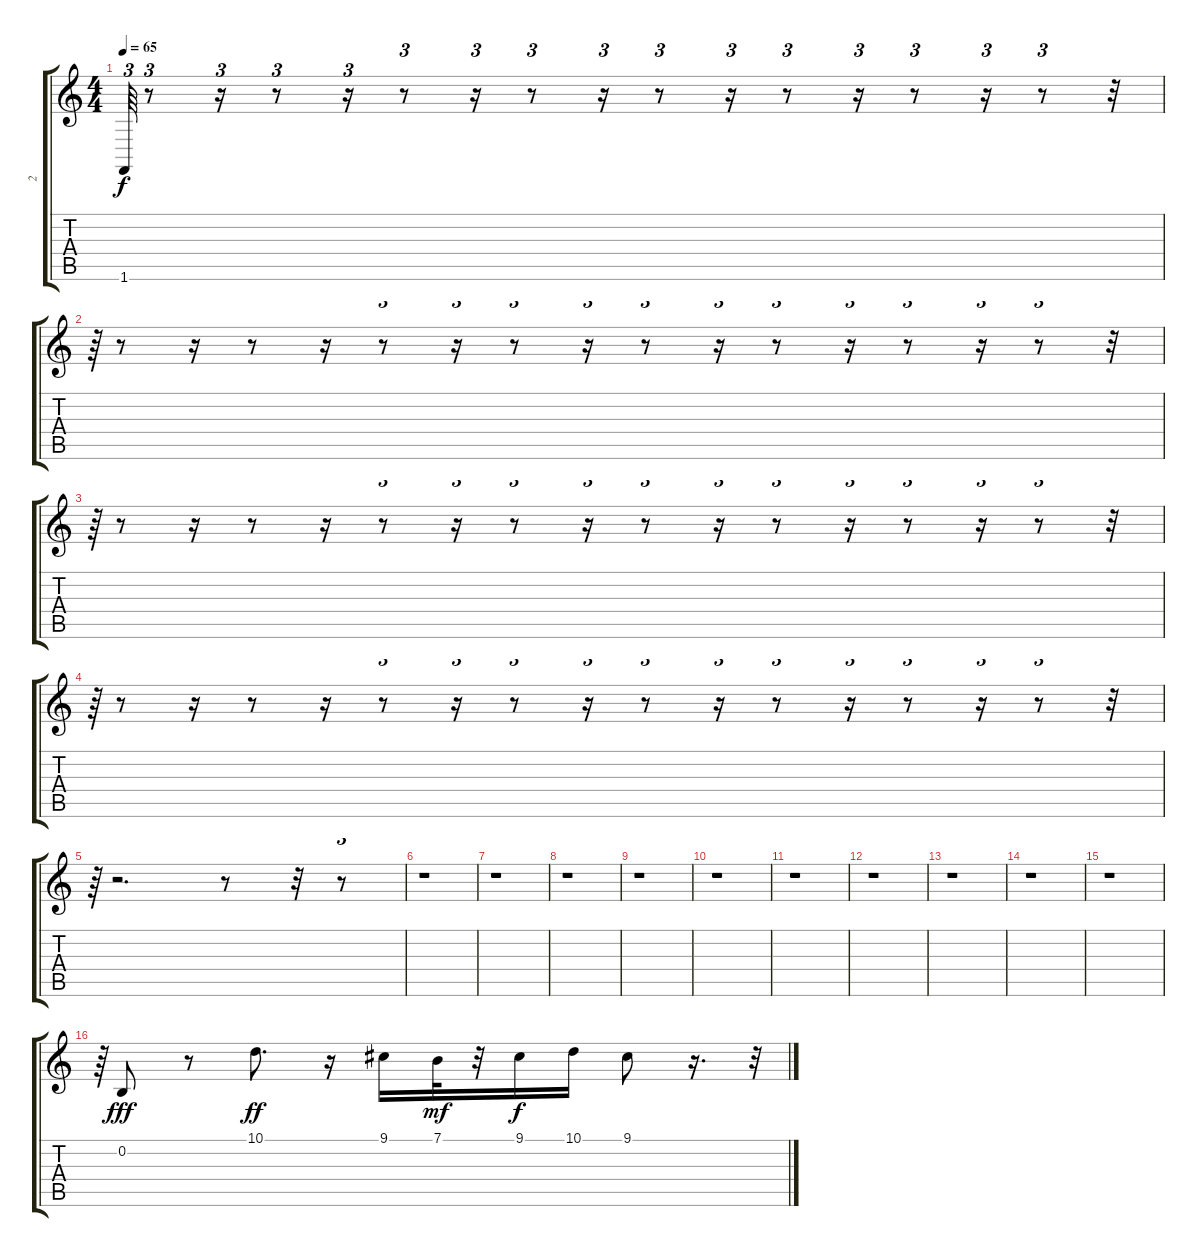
\track ("2" "2") {instrument flute}
\staff {score tabs}
\tuning (E4 B3 G3 D3 A2 E2) {hide}
\ts (4 4)
\tempo 65
\clef g2
\ks c
1.6{t}.64{tu (3 2) dy f} r.8{tu (3 2)} r.16{tu (3 2)} r.8{tu (3 2)} r.16{tu (3 2)} r.8{tu (3 2)} r.16{tu (3 2)} r.8{tu (3 2)} r.16{tu (3 2)} r.8{tu (3 2)} r.16{tu (3 2)} r.8{tu (3 2)} r.16{tu (3 2)} r.8{tu (3 2)} r.16{tu (3 2)} r.8{tu (3 2)} r.32 |
r.64{tu (3 2)} r.8{tu (3 2)} r.16{tu (3 2)} r.8{tu (3 2)} r.16{tu (3 2)} r.8{tu (3 2)} r.16{tu (3 2)} r.8{tu (3 2)} r.16{tu (3 2)} r.8{tu (3 2)} r.16{tu (3 2)} r.8{tu (3 2)} r.16{tu (3 2)} r.8{tu (3 2)} r.16{tu (3 2)} r.8{tu (3 2)} r.32 |
r.64{tu (3 2)} r.8{tu (3 2)} r.16{tu (3 2)} r.8{tu (3 2)} r.16{tu (3 2)} r.8{tu (3 2)} r.16{tu (3 2)} r.8{tu (3 2)} r.16{tu (3 2)} r.8{tu (3 2)} r.16{tu (3 2)} r.8{tu (3 2)} r.16{tu (3 2)} r.8{tu (3 2)} r.16{tu (3 2)} r.8{tu (3 2)} r.32 |
r.64{tu (3 2)} r.8{tu (3 2)} r.16{tu (3 2)} r.8{tu (3 2)} r.16{tu (3 2)} r.8{tu (3 2)} r.16{tu (3 2)} r.8{tu (3 2)} r.16{tu (3 2)} r.8{tu (3 2)} r.16{tu (3 2)} r.8{tu (3 2)} r.16{tu (3 2)} r.8{tu (3 2)} r.16{tu (3 2)} r.8{tu (3 2)} r.32 |
r.64{tu (3 2)} r.2{d} r.8 r.32 r.8{tu (3 2)} |
r.1 |
r.1 |
r.1 |
r.1 |
r.1 |
r.1 |
r.1 |
r.1 |
r.1 |
r.1 |
r.64{tu (3 2)} 0.2.8{dy fff balance 9 instrument acousticguitarnylon} r.8 10.1.8{d dy ff} r.16 9.1.16 7.1.32{dy mf} r.32 9.1.16{dy f} 10.1.16 9.1.8 r.16{d} r.32{tu (3 2)}
